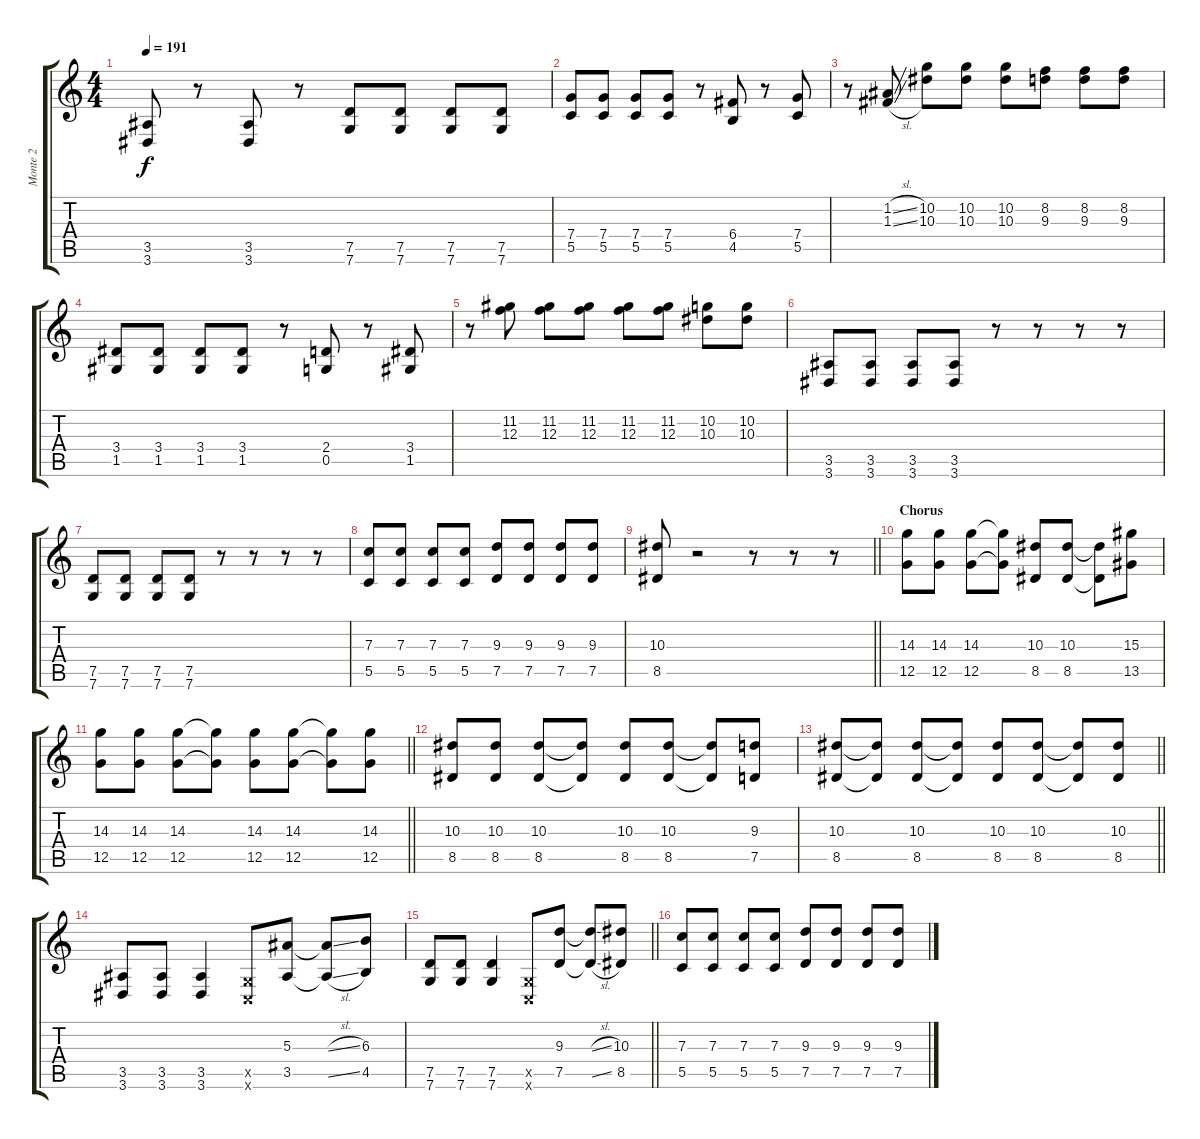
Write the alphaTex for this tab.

\track ("Monte 2" "Monte 2") {instrument distortionguitar}
\staff {score tabs}
\tuning (D4 A3 F3 C3 G2 C2) {hide}
\ts (4 4)
\tempo 191
\clef g2
\ks c
(3.5 3.6).8{dy f} r.8 (3.5 3.6).8 r.8 (7.5 7.6).8 (7.5 7.6).8 (7.5 7.6).8 (7.5 7.6).8 |
(7.4 5.5).8 (7.4 5.5).8 (7.4 5.5).8 (7.4 5.5).8 r.8 (6.4 4.5).8 r.8 (7.4 5.5).8 |
r.8 (1.2{sl} 1.3{sl}).8 (10.2 10.3).8 (10.2 10.3).8 (10.2 10.3).8 (8.2 9.3).8 (8.2 9.3).8 (8.2 9.3).8 |
(3.4 1.5).8 (3.4 1.5).8 (3.4 1.5).8 (3.4 1.5).8 r.8 (2.4 0.5).8 r.8 (3.4 1.5).8 |
r.8 (11.2 12.3).8 (11.2 12.3).8 (11.2 12.3).8 (11.2 12.3).8 (11.2 12.3).8 (10.2 10.3).8 (10.2 10.3).8 |
(3.5 3.6).8 (3.5 3.6).8 (3.5 3.6).8 (3.5 3.6).8 r.8 r.8 r.8 r.8 |
(7.5 7.6).8 (7.5 7.6).8 (7.5 7.6).8 (7.5 7.6).8 r.8 r.8 r.8 r.8 |
(7.3 5.5).8 (7.3 5.5).8 (7.3 5.5).8 (7.3 5.5).8 (9.3 7.5).8 (9.3 7.5).8 (9.3 7.5).8 (9.3 7.5).8 |
\barLineRight lightlight
(10.3 8.5).8 r.2 r.8 r.8 r.8 |
\section ("" "Chorus")
(14.3 12.5).8 (14.3 12.5).8 (14.3 12.5).8 (14.3{t} 12.5{t}).8 (10.3 8.5).8 (10.3 8.5).8 (10.3{t} 8.5{t}).8 (15.3 13.5).8 |
\barLineRight lightlight
(14.3 12.5).8 (14.3 12.5).8 (14.3 12.5).8 (14.3{t} 12.5{t}).8 (14.3 12.5).8 (14.3 12.5).8 (14.3{t} 12.5{t}).8 (14.3 12.5).8 |
(10.3 8.5).8 (10.3 8.5).8 (10.3 8.5).8 (10.3{t} 8.5{t}).8 (10.3 8.5).8 (10.3 8.5).8 (10.3{t} 8.5{t}).8 (9.3 7.5).8 |
\barLineRight lightlight
(10.3 8.5).8 (10.3{t} 8.5{t}).8 (10.3 8.5).8 (10.3{t} 8.5{t}).8 (10.3 8.5).8 (10.3 8.5).8 (10.3{t} 8.5{t}).8 (10.3 8.5).8 |
(3.5 3.6).8 (3.5 3.6).8 (3.5 3.6).4 (0.5{x} 0.6{x}).8 (5.3 3.5).8 (5.3{sl t} 3.5{sl t}).8 (6.3 4.5).8 |
\barLineRight lightlight
(7.5 7.6).8 (7.5 7.6).8 (7.5 7.6).4 (0.5{x} 0.6{x}).8 (9.3 7.5).8 (9.3{sl t} 7.5{sl t}).8 (10.3 8.5).8 |
(7.3 5.5).8 (7.3 5.5).8 (7.3 5.5).8 (7.3 5.5).8 (9.3 7.5).8 (9.3 7.5).8 (9.3 7.5).8 (9.3 7.5).8
